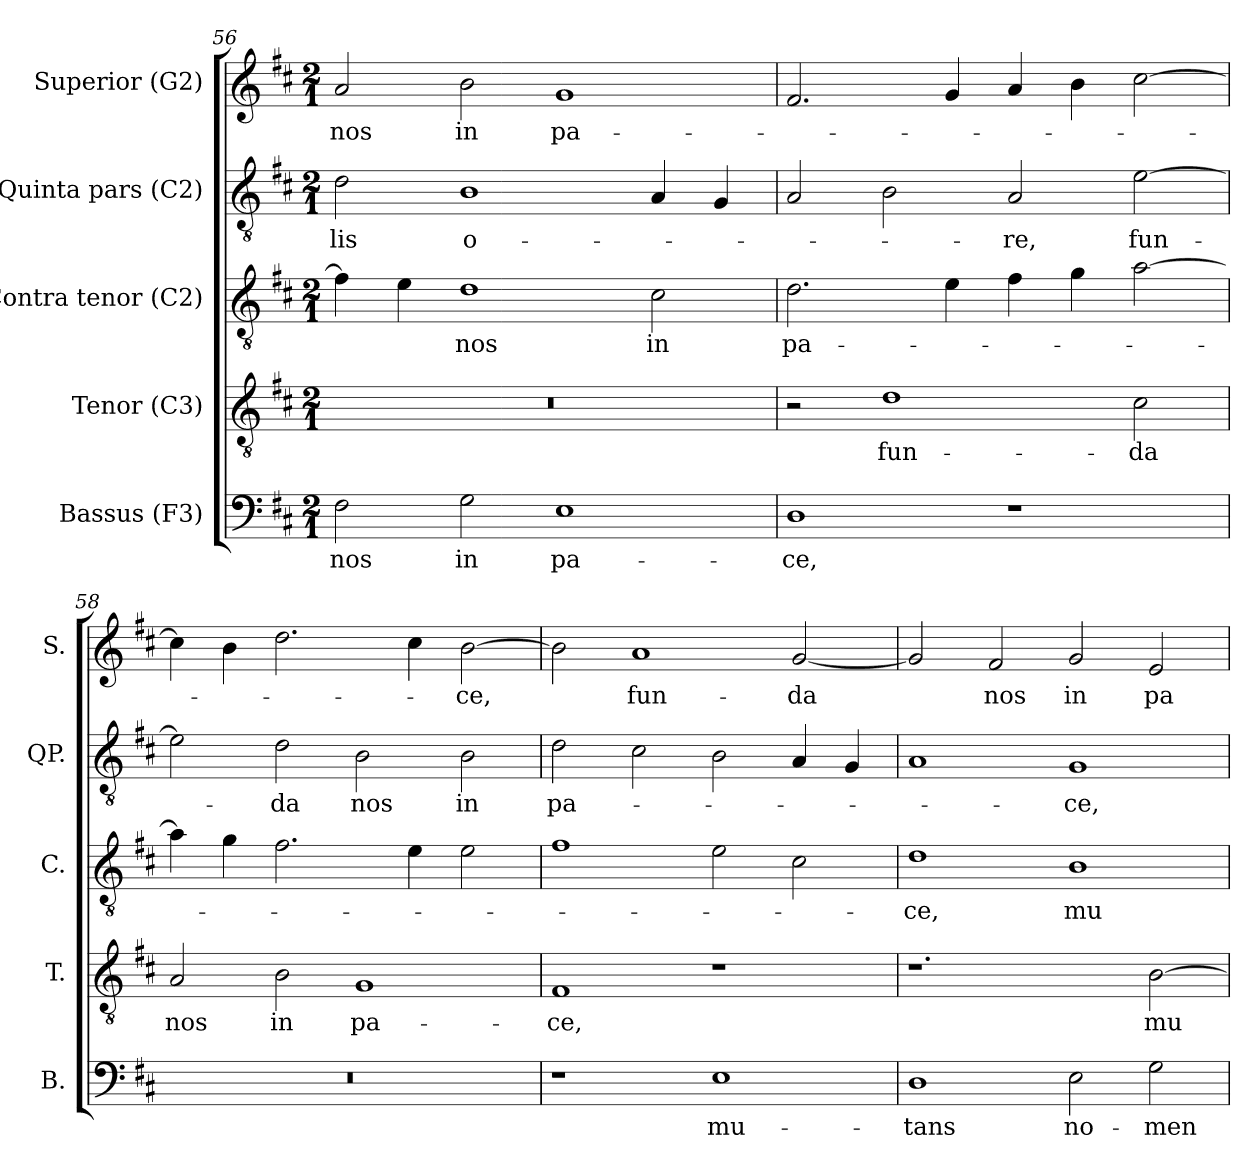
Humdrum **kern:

**kern	**text	**kern	**text	**kern	**text	**kern	**text	**kern	**text
*part5	*part5	*part4	*part4	*part3	*part3	*part2	*part2	*part1	*part1
*staff5	*staff5	*staff4	*staff4	*staff3	*staff3	*staff2	*staff2	*staff1	*staff1
*I"Bassus (F3)	*	*I"Tenor (C3)	*	*I"Contra tenor (C2)	*	*I"Quinta pars (C2)	*	*I"Superior (G2)	*
*I'B.	*	*I'T.	*	*I'C.	*	*I'QP.	*	*I'S.	*
*clefF4	*	*clefGv2	*	*clefGv2	*	*clefGv2	*	*clefG2	*
*	*	*ITrd7c12	*	*ITrd7c12	*	*ITrd7c12	*	*	*
*k[f#c#]	*	*k[f#c#]	*	*k[f#c#]	*	*k[f#c#]	*	*k[f#c#]	*
*D:	*	*D:	*	*D:	*	*D:	*	*D:	*
*M2/1	*	*M2/1	*	*M2/1	*	*M2/1	*	*M2/1	*
=56	=56	=56	=56	=56	=56	=56	=56	=56	=56
!	!LO:LY:b:color=#000000	!LO:N:vis=1	!	!	!	!	!	!	!
!	!	!	!	!	!	!	!LO:LY:b:color=#000000	!	!
!	!	!	!	!	!	!	!	!	!LO:LY:b:color=#000000
2F#i\	nos	0r	.	4F#i\]	.	2Di\	-lis	2ai/	nos
.	.	.	.	4Ei\	.	.	.	.	.
!	!LO:LY:b:color=#000000	!	!	!	!	!	!	!	!
!	!	!	!	!	!LO:LY:b:color=#000000	!	!	!	!
!	!	!	!	!	!	!	!LO:LY:b:color=#000000	!	!
!	!	!	!	!	!	!	!	!	!LO:LY:b:color=#000000
2Gi\	in	.	.	1Di	nos	1BBi	o-	2bi\	in
!	!LO:LY:b:color=#000000	!	!	!	!	!	!	!	!
!	!	!	!	!	!	!	!	!	!LO:LY:b:color=#000000
1Ei	pa-	.	.	.	.	.	.	1gi	pa-
!	!	!	!	!	!LO:LY:b:color=#000000	!	!	!	!
.	.	.	.	2C#i\	in	4AAi/	.	.	.
.	.	.	.	.	.	4GGi/	.	.	.
=57	=57	=57	=57	=57	=57	=57	=57	=57	=57
!	!LO:LY:b:color=#000000	!	!	!	!	!	!	!	!
!	!	!	!	!	!LO:LY:b:color=#000000	!	!	!	!
1Di	-ce,	2r	.	2.Di\	pa-	2AAi/	.	2.f#i/	.
!	!	!	!LO:LY:b:color=#000000	!	!	!	!	!	!
.	.	1Di	fun-	.	.	2BBi\	.	.	.
.	.	.	.	4Ei\	.	.	.	4gi/	.
!	!	!	!	!	!	!	!LO:LY:b:color=#000000	!	!
1r	.	.	.	4F#i\	.	2AAi/	-re,	4ai/	.
.	.	.	.	4Gi\	.	.	.	4bi\	.
!	!	!	!LO:LY:b:color=#000000	!	!	!	!	!	!
!	!	!	!	!	!	!	!LO:LY:b:color=#000000	!	!
.	.	2C#i\	-da	[2Ai\	.	[2Ei\	fun-	[2cc#i\	.
!!LO:LB:g=z
=58	=58	=58	=58	=58	=58	=58	=58	=58	=58
!LO:N:vis=1	!	!	!	!	!	!	!	!	!
!	!	!	!LO:LY:b:color=#000000	!	!	!	!	!	!
0r	.	2AAi/	nos	4Ai\]	.	2Ei\]	.	4cc#i\]	.
.	.	.	.	4Gi\	.	.	.	4bi\	.
!	!	!	!LO:LY:b:color=#000000	!	!	!	!	!	!
!	!	!	!	!	!	!	!LO:LY:b:color=#000000	!	!
.	.	2BBi\	in	2.F#i\	.	2Di\	-da	2.ddi\	.
!	!	!	!LO:LY:b:color=#000000	!	!	!	!	!	!
!	!	!	!	!	!	!	!LO:LY:b:color=#000000	!	!
.	.	1GGi	pa-	.	.	2BBi\	nos	.	.
.	.	.	.	4Ei\	.	.	.	4cc#i\	.
!	!	!	!	!	!	!	!LO:LY:b:color=#000000	!	!
!	!	!	!	!	!	!	!	!	!LO:LY:b:color=#000000
.	.	.	.	2Ei\	.	2BBi\	in	[2bi\	-ce,
=59	=59	=59	=59	=59	=59	=59	=59	=59	=59
!	!	!	!LO:LY:b:color=#000000	!	!	!	!	!	!
!	!	!	!	!	!	!	!LO:LY:b:color=#000000	!	!
1r	.	1FF#i	-ce,	1F#i	.	2Di\	pa-	2bi\]	.
!	!	!	!	!	!	!	!	!	!LO:LY:b:color=#000000
.	.	.	.	.	.	2C#i\	.	1ai	fun-
!	!LO:LY:b:color=#000000	!	!	!	!	!	!	!	!
1Ei	mu-	1r	.	2Ei\	.	2BBi\	.	.	.
!	!	!	!	!	!	!	!	!	!LO:LY:b:color=#000000
.	.	.	.	2C#i\	.	4AAi/	.	[2gi/	-da
.	.	.	.	.	.	4GGi/	.	.	.
=60	=60	=60	=60	=60	=60	=60	=60	=60	=60
!	!LO:LY:b:color=#000000	!	!	!	!	!	!	!	!
!	!	!	!	!	!LO:LY:b:color=#000000	!	!	!	!
1Di	-tans	1.r	.	1Di	-ce,	1AAi	.	2gi/]	.
!	!	!	!	!	!	!	!	!	!LO:LY:b:color=#000000
.	.	.	.	.	.	.	.	2f#i/	nos
!	!LO:LY:b:color=#000000	!	!	!	!	!	!	!	!
!	!	!	!	!	!LO:LY:b:color=#000000	!	!	!	!
!	!	!	!	!	!	!	!LO:LY:b:color=#000000	!	!
!	!	!	!	!	!	!	!	!	!LO:LY:b:color=#000000
2Ei\	no-	.	.	1BBi	mu-	1GGi	-ce,	2gi/	in
!	!LO:LY:b:color=#000000	!	!	!	!	!	!	!	!
!	!	!	!LO:LY:b:color=#000000	!	!	!	!	!	!
!	!	!	!	!	!	!	!	!	!LO:LY:b:color=#000000
2Gi\	-men	[2BBi\	mu-	.	.	.	.	2ei/	pa-
=	=	=	=	=	=	=	=	=	=
*-	*-	*-	*-	*-	*-	*-	*-	*-	*-
